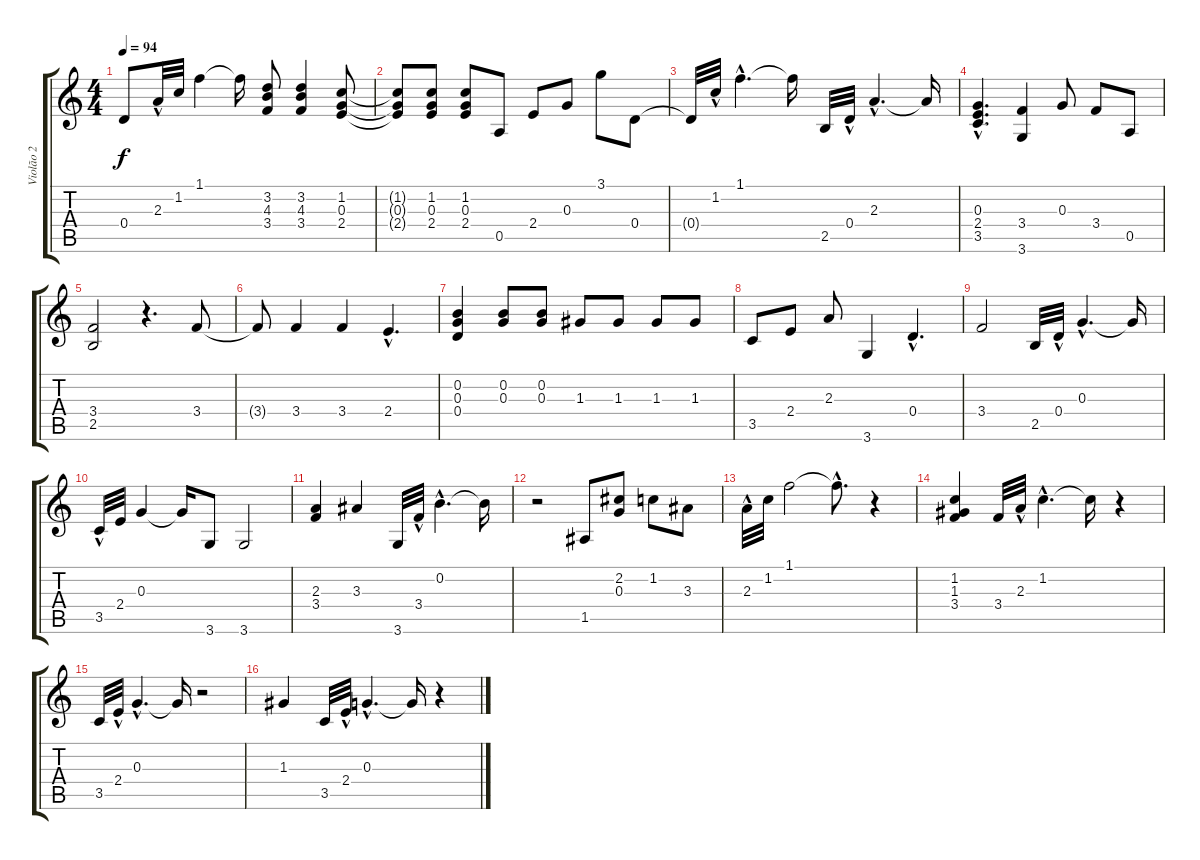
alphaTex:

\track ("Violão 2" "Violão 2") {instrument acousticguitarnylon}
\staff {score tabs}
\tuning (E4 B3 G3 D3 A2 E2) {hide}
\ts (4 4)
\tempo 94
\clef g2
\ks c
0.4.8{dy f} 2.3{hac}.32 1.2.32 1.1.4 1.1{t}.16 (3.2 4.3 3.4).8 (3.2 4.3 3.4).4 (1.2 0.3 2.4).8 |
(1.2{t} 0.3{t} 2.4{t}).8 (1.2 0.3 2.4).8 (1.2 0.3 2.4).8 0.5.8 2.4.8 0.3.8 3.1.8 0.4.8 |
0.4{t}.32 1.2{hac}.32 1.1{hac}.4{d} 1.1{t}.16 2.5.32 0.4{hac}.32 2.3{hac}.4{d} 2.3{t}.16 |
(0.3{hac} 2.4{hac} 3.5{hac}).4{d} (3.4 3.6).4 0.3.8 3.4.8 0.5.8 |
(3.4 2.5).2 r.4{d} 3.4.8 |
3.4{t}.8 3.4.4 3.4.4 2.4{hac}.4{d} |
(0.2 0.3 0.4).4 (0.2 0.3).8 (0.2 0.3).8 1.3.8 1.3.8 1.3.8 1.3.8 |
3.5.8 2.4.8 2.3.8 3.6.4 0.4{hac}.4{d} |
3.4.2 2.5.32 0.4{hac}.32 0.3{hac}.4{d} 0.3{t}.16 |
3.5{hac}.32 2.4.32 0.3.4 0.3{t}.16 3.6.8 3.6.2 |
(2.3 3.4).4 3.3.4 3.6.32 3.4{hac}.32 0.2{hac}.4{d} 0.2{t}.16 |
r.2 1.5.8 (2.2 0.3).8 1.2.8 3.3.8 |
2.3{hac}.32 1.2.32 1.1.2 1.1{hac t}.8{d} r.4 |
(1.2 1.3 3.4).4 3.4.32 2.3{hac}.32 1.2{hac}.4{d} 1.2{t}.16 r.4 |
3.5.32 2.4{hac}.32 0.3{hac}.4{d} 0.3{t}.16 r.2 |
1.3.4 3.5.32 2.4{hac}.32 0.3{hac}.4{d} 0.3{t}.16 r.4
